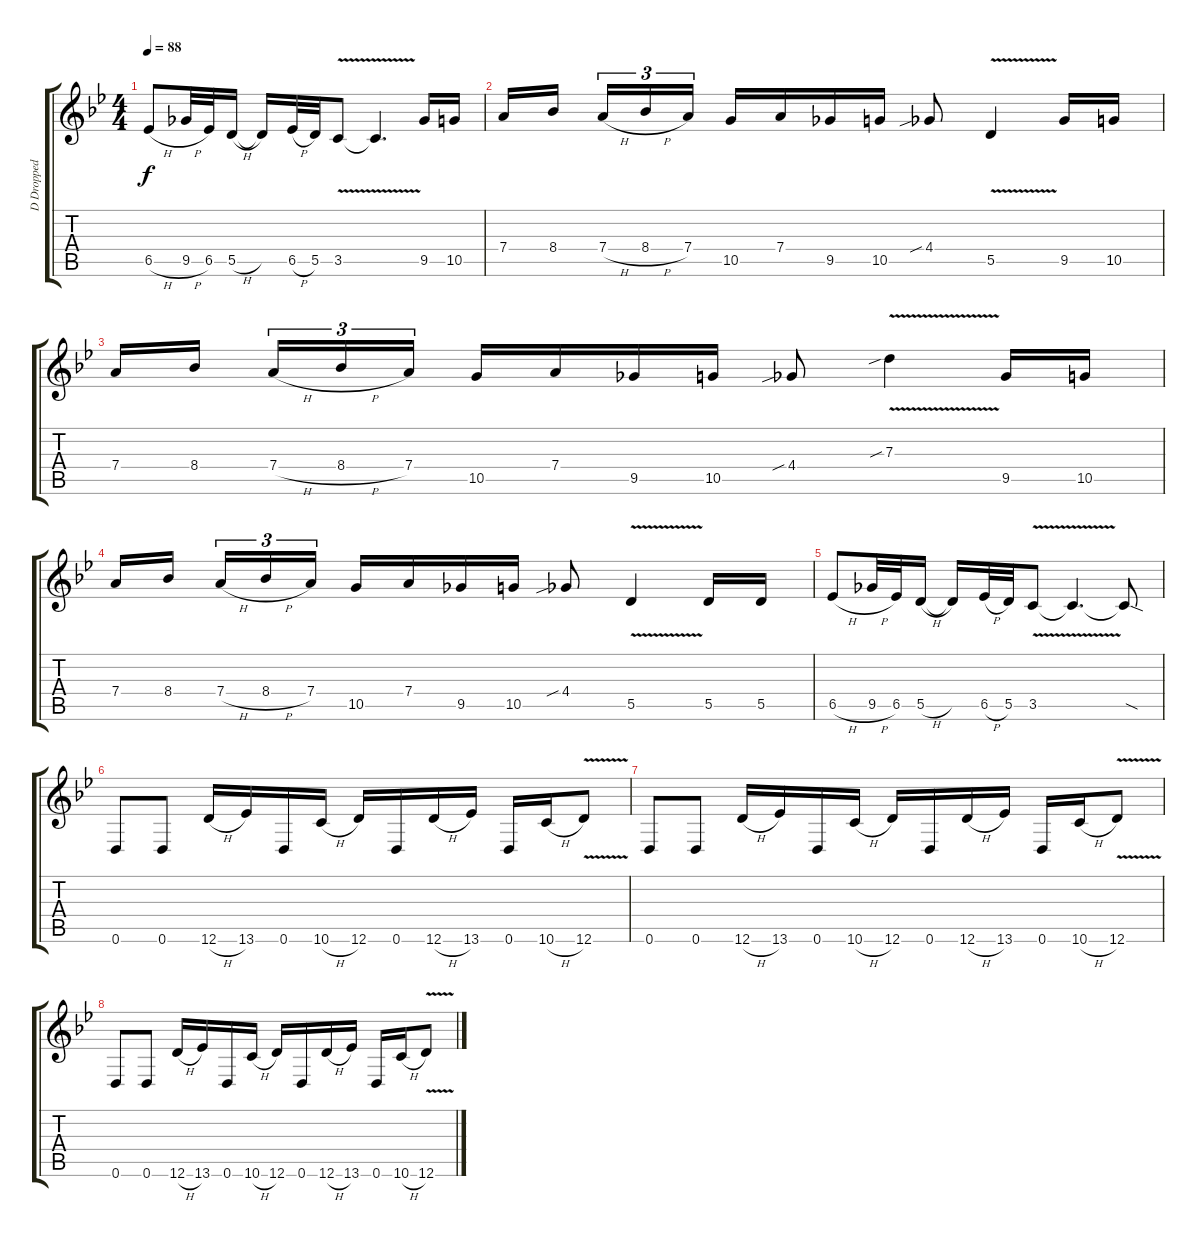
\track ("D Dropped Guitar - John Petrucci" "D Dropped ") {instrument acousticguitarsteel}
\staff {score tabs}
\tuning (E4 B3 G3 D3 A2 D2) {hide}
\ts (4 4)
\tempo 88
\clef g2
\ks bb
6.5{h}.8{dy f} 9.5{h}.32 6.5.32 5.5{h}.16 5.5{t}.16 6.5{h}.32 5.5.32 3.5{v}.8 3.5{t}.4{d} 9.5.16 10.5.16 |
7.4.16 8.4.16{beam splitsecondary} 7.4{h}.16{tu (3 2)} 8.4{h}.16{tu (3 2)} 7.4.16{tu (3 2)} 10.5.16 7.4.16 9.5.16 10.5.16 4.4{sib}.8 5.5{v}.4 9.5.16 10.5.16 |
7.4.16 8.4.16{beam splitsecondary} 7.4{h}.16{tu (3 2)} 8.4{h}.16{tu (3 2)} 7.4.16{tu (3 2)} 10.5.16 7.4.16 9.5.16 10.5.16 4.4{sib}.8 7.3{v sib}.4 9.5.16 10.5.16 |
7.4.16 8.4.16{beam splitsecondary} 7.4{h}.16{tu (3 2)} 8.4{h}.16{tu (3 2)} 7.4.16{tu (3 2)} 10.5.16 7.4.16 9.5.16 10.5.16 4.4{sib}.8 5.5{v}.4 5.5.16 5.5.16 |
6.5{h}.8 9.5{h}.32 6.5.32 5.5{h}.16 5.5{t}.16 6.5{h}.32 5.5.32 3.5{v}.8 3.5{t}.4{d} 3.5{sod t}.8 |
0.6.8{volume 8 balance 0} 0.6.8 12.6{h}.16 13.6.16 0.6.16 10.6{h}.16 12.6.16 0.6.16 12.6{h}.16 13.6.16 0.6.16 10.6{h}.16 12.6{v}.8 |
0.6.8 0.6.8 12.6{h}.16 13.6.16 0.6.16 10.6{h}.16 12.6.16 0.6.16 12.6{h}.16 13.6.16 0.6.16 10.6{h}.16 12.6{v}.8 |
0.6.8 0.6.8 12.6{h}.16 13.6.16 0.6.16 10.6{h}.16 12.6.16 0.6.16 12.6{h}.16 13.6.16 0.6.16 10.6{h}.16 12.6{v}.8
